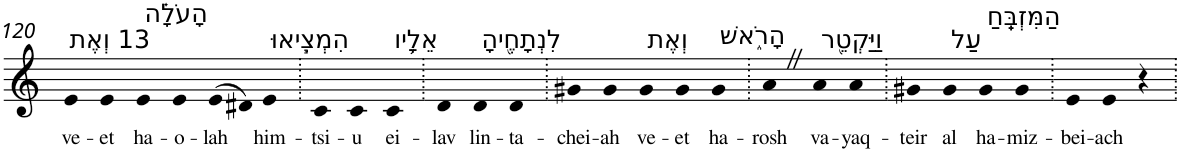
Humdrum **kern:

**kern	**text
*part1	*part1
*staff1	*staff1
*I"Piano	*
*I'Pno	*
!!LO:PB:g=z
*clefG2	*
*k[]	*
=120	=120
!LO:TX:a:t=13 וְאֶת	!
!	!LO:LY:b
4e	ve-
!	!LO:LY:b
4e	-et
!LO:TX:a:t=הָעֹלָ֗ה	!
!	!LO:LY:b
4e	ha-
!	!LO:LY:b
4e	-o-
!	!LO:LY:b
(>8e	-lah
8d#X)	.
!LO:TX:a:t=הִמְצִ֧יאוּ	!
!	!LO:LY:b
4e	him-
=121.	=121.
!	!LO:LY:b
4c	-tsi-
!	!LO:LY:b
4c	-u
!LO:TX:a:t=אֵלָ֛יו	!
!	!LO:LY:b
4c	ei-
=122.	=122.
!	!LO:LY:b
4d	-lav
!LO:TX:a:t=לִנְתָחֶ֖יהָ	!
!	!LO:LY:b
4d	lin-
!	!LO:LY:b
4d	-ta-
=123.	=123.
!	!LO:LY:b
4g#X	-chei-
!	!LO:LY:b
4g#	-ah
!LO:TX:a:t=וְאֶת	!
!	!LO:LY:b
4g#	ve-
!	!LO:LY:b
4g#	-et
!LO:TX:a:t=הָרֹ֑אשׁ	!
!	!LO:LY:b
4g#	ha-
=124.	=124.
!	!LO:LY:b
4aZ	-rosh
!LO:TX:a:t=וַיַּקְטֵ֖ר	!
!	!LO:LY:b
4a	va-
!	!LO:LY:b
4a	-yaq-
=125.	=125.
!	!LO:LY:b
4g#X	-teir
!LO:TX:a:t=עַל	!
!	!LO:LY:b
4g#	al
!LO:TX:a:t=הַמִּזְבֵּֽחַ	!
!	!LO:LY:b
4g#	ha-
!	!LO:LY:b
4g#	-miz-
=126.	=126.
!	!LO:LY:b
4e	-bei-
!	!LO:LY:b
4e	-ach
4r	.
=.	=.
*-	*-
